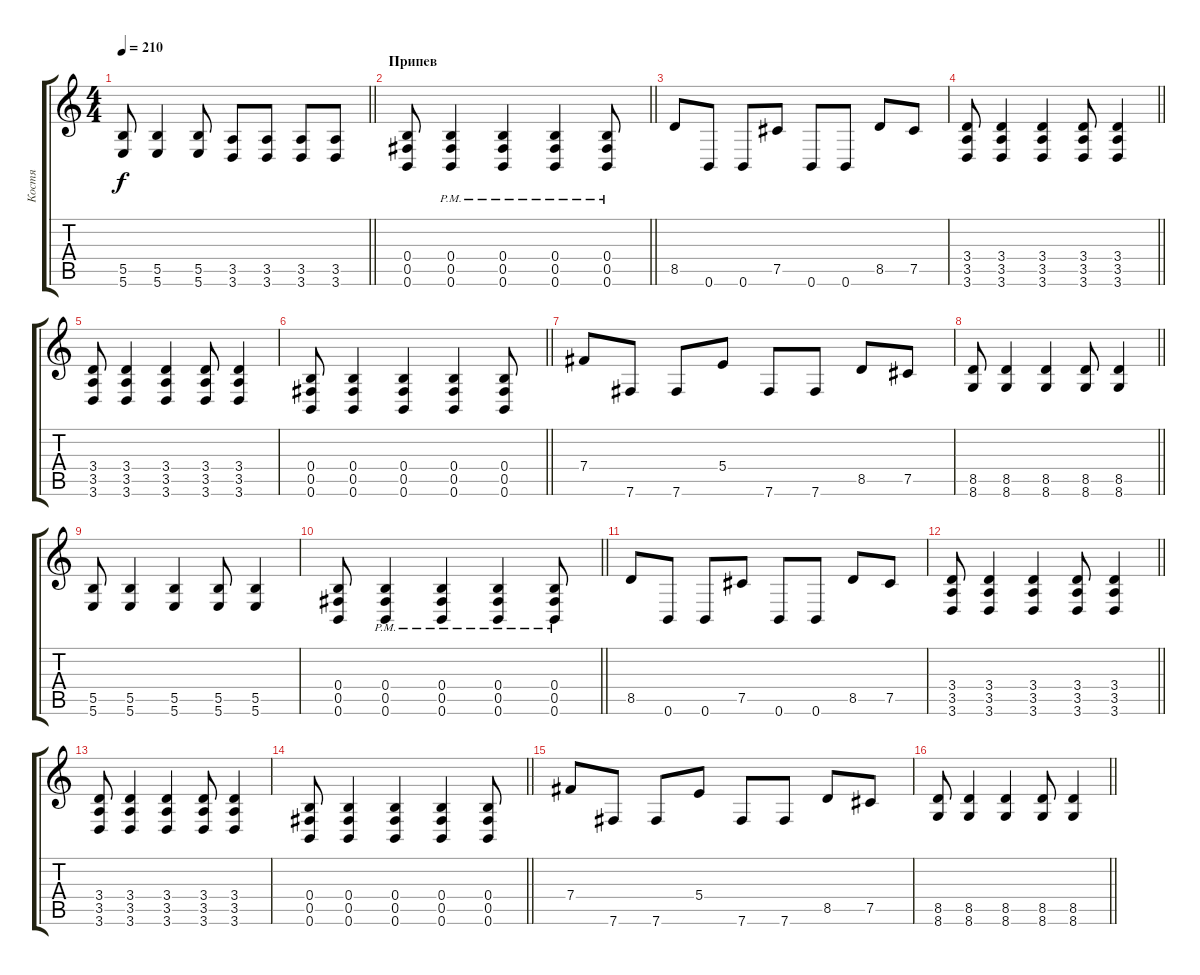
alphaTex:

\track ("Костя" "Костя") {instrument distortionguitar}
\staff {score tabs}
\tuning (Db4 Ab3 E3 B2 Gb2 B1) {hide}
\ts (4 4)
\tempo 210
\clef g2
\barLineRight lightlight
\ks c
(5.5 5.6).8{dy f} (5.5 5.6).4 (5.5 5.6).8 (3.5 3.6).8 (3.5 3.6).8 (3.5 3.6).8 (3.5 3.6).8 |
\section ("" "Припев")
\barLineRight lightlight
(0.4 0.5 0.6).8 (0.4{pm} 0.5{pm} 0.6{pm}).4 (0.4{pm} 0.5{pm} 0.6{pm}).4 (0.4{pm} 0.5{pm} 0.6{pm}).4 (0.4{pm} 0.5{pm} 0.6{pm}).8 |
8.5.8 0.6.8 0.6.8 7.5.8 0.6.8 0.6.8 8.5.8 7.5.8 |
\barLineRight lightlight
(3.4 3.5 3.6).8 (3.4 3.5 3.6).4 (3.4 3.5 3.6).4 (3.4 3.5 3.6).8 (3.4 3.5 3.6).4 |
(3.4 3.5 3.6).8 (3.4 3.5 3.6).4 (3.4 3.5 3.6).4 (3.4 3.5 3.6).8 (3.4 3.5 3.6).4 |
\barLineRight lightlight
(0.4 0.5 0.6).8 (0.4 0.5 0.6).4 (0.4 0.5 0.6).4 (0.4 0.5 0.6).4 (0.4 0.5 0.6).8 |
7.4.8 7.6.8 7.6.8 5.4.8 7.6.8 7.6.8 8.5.8 7.5.8 |
\barLineRight lightlight
(8.5 8.6).8 (8.5 8.6).4 (8.5 8.6).4 (8.5 8.6).8 (8.5 8.6).4 |
(5.5 5.6).8 (5.5 5.6).4 (5.5 5.6).4 (5.5 5.6).8 (5.5 5.6).4 |
\barLineRight lightlight
(0.4 0.5 0.6).8 (0.4{pm} 0.5{pm} 0.6{pm}).4 (0.4{pm} 0.5{pm} 0.6{pm}).4 (0.4{pm} 0.5{pm} 0.6{pm}).4 (0.4{pm} 0.5{pm} 0.6{pm}).8 |
8.5.8 0.6.8 0.6.8 7.5.8 0.6.8 0.6.8 8.5.8 7.5.8 |
\barLineRight lightlight
(3.4 3.5 3.6).8 (3.4 3.5 3.6).4 (3.4 3.5 3.6).4 (3.4 3.5 3.6).8 (3.4 3.5 3.6).4 |
(3.4 3.5 3.6).8 (3.4 3.5 3.6).4 (3.4 3.5 3.6).4 (3.4 3.5 3.6).8 (3.4 3.5 3.6).4 |
\barLineRight lightlight
(0.4 0.5 0.6).8 (0.4 0.5 0.6).4 (0.4 0.5 0.6).4 (0.4 0.5 0.6).4 (0.4 0.5 0.6).8 |
7.4.8 7.6.8 7.6.8 5.4.8 7.6.8 7.6.8 8.5.8 7.5.8 |
\barLineRight lightlight
(8.5 8.6).8 (8.5 8.6).4 (8.5 8.6).4 (8.5 8.6).8 (8.5 8.6).4
